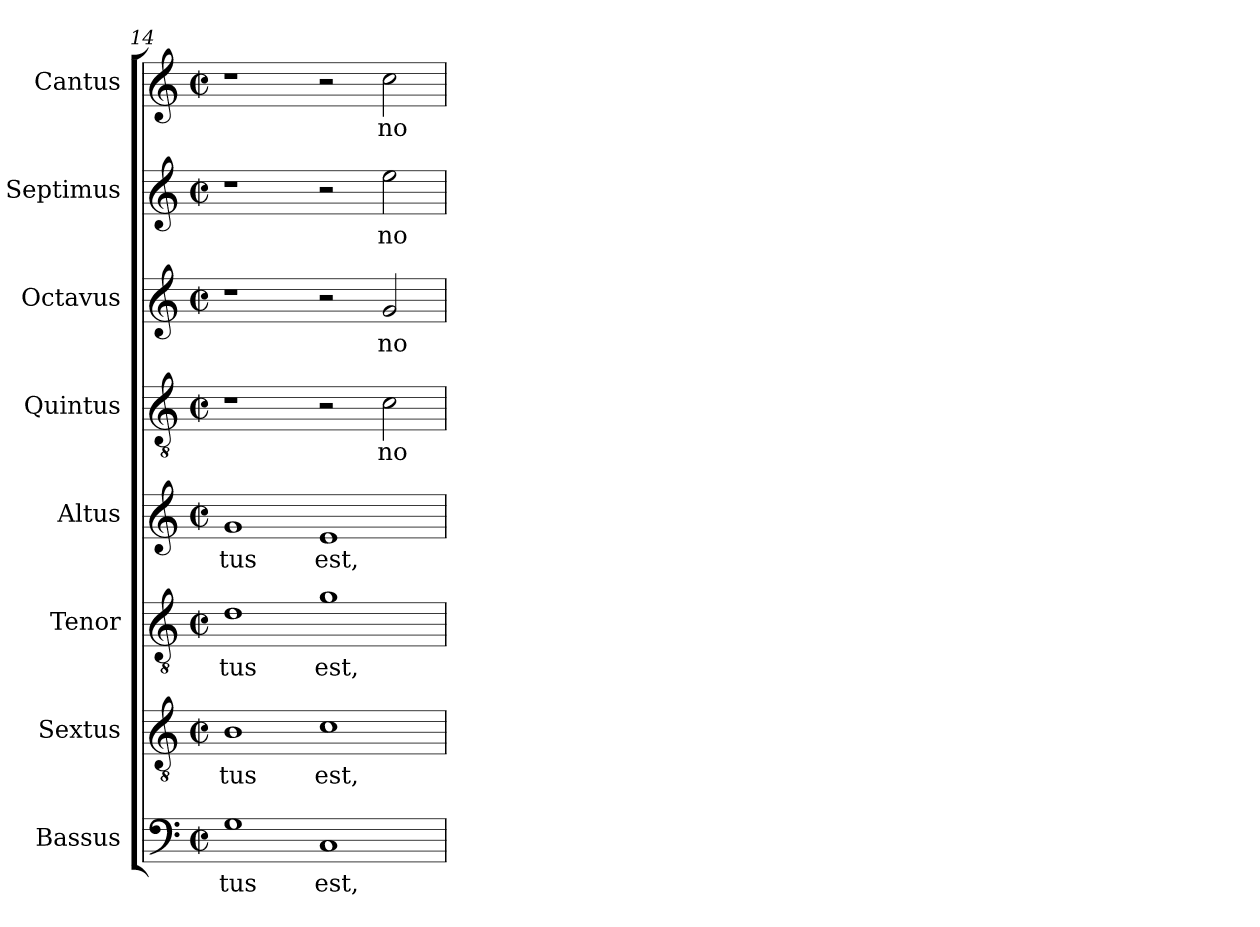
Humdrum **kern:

**kern	**text	**kern	**text	**kern	**text	**kern	**text	**kern	**text	**kern	**text	**kern	**text	**kern	**text
*part8	*part8	*part7	*part7	*part6	*part6	*part5	*part5	*part4	*part4	*part3	*part3	*part2	*part2	*part1	*part1
*staff8	*staff8	*staff7	*staff7	*staff6	*staff6	*staff5	*staff5	*staff4	*staff4	*staff3	*staff3	*staff2	*staff2	*staff1	*staff1
*I"Bassus	*	*I"Sextus	*	*I"Tenor	*	*I"Altus	*	*I"Quintus	*	*I"Octavus	*	*I"Septimus	*	*I"Cantus	*
*clefF4	*	*clefGv2	*	*clefGv2	*	*clefG2	*	*clefGv2	*	*clefG2	*	*clefG2	*	*clefG2	*
*M2/2	*	*M2/2	*	*M2/2	*	*M2/2	*	*M2/2	*	*M2/2	*	*M2/2	*	*M2/2	*
*met(c|)	*	*met(c|)	*	*met(c|)	*	*met(c|)	*	*met(c|)	*	*met(c|)	*	*met(c|)	*	*met(c|)	*
=14	=14	=14	=14	=14	=14	=14	=14	=14	=14	=14	=14	=14	=14	=14	=14
!	!LO:LY:b:cj	!	!LO:LY:b:cj	!	!LO:LY:b:cj	!	!LO:LY:b:cj	!	!	!	!	!	!	!	!
1G	tus	1B	tus	1d	tus	1g	-tus	1r	.	1r	.	1r	.	1r	.
!	!LO:LY:b:cj	!	!LO:LY:b:cj	!	!LO:LY:b:cj	!	!LO:LY:b:cj	!	!	!	!	!	!	!	!
1C	est,	1c	est,	1g	est,	1e	est,	2r	.	2r	.	2r	.	2r	.
!	!	!	!	!	!	!	!	!	!LO:LY:b:cj	!	!LO:LY:b:cj	!	!LO:LY:b:cj	!	!LO:LY:b:cj
.	.	.	.	.	.	.	.	2c\	no-	2g/	no	2ee\	no	2cc\	no-
=	=	=	=	=	=	=	=	=	=	=	=	=	=	=	=
*-	*-	*-	*-	*-	*-	*-	*-	*-	*-	*-	*-	*-	*-	*-	*-
